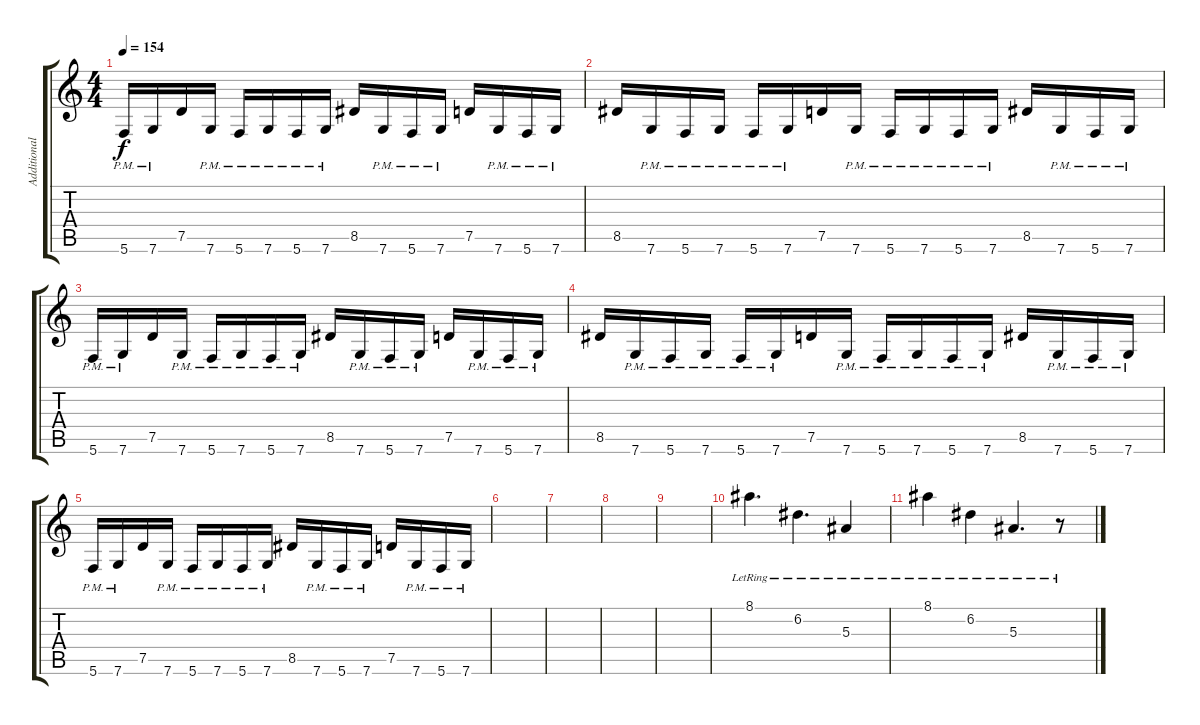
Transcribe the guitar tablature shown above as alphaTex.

\track ("Additional Guitar" "Additional") {instrument distortionguitar}
\staff {score tabs}
\tuning (D4 A3 F3 C3 G2 C2) {hide}
\ts (4 4)
\tempo 154
\clef g2
\ks c
5.6{pm}.16{dy f} 7.6{pm}.16 7.5.16 7.6{pm}.16 5.6{pm}.16 7.6{pm}.16 5.6{pm}.16 7.6{pm}.16 8.5.16 7.6{pm}.16 5.6{pm}.16 7.6{pm}.16 7.5.16 7.6{pm}.16 5.6{pm}.16 7.6{pm}.16 |
8.5.16 7.6{pm}.16 5.6{pm}.16 7.6{pm}.16 5.6{pm}.16 7.6{pm}.16 7.5.16 7.6{pm}.16 5.6{pm}.16 7.6{pm}.16 5.6{pm}.16 7.6{pm}.16 8.5.16 7.6{pm}.16 5.6{pm}.16 7.6{pm}.16 |
5.6{pm}.16 7.6{pm}.16 7.5.16 7.6{pm}.16 5.6{pm}.16 7.6{pm}.16 5.6{pm}.16 7.6{pm}.16 8.5.16 7.6{pm}.16 5.6{pm}.16 7.6{pm}.16 7.5.16 7.6{pm}.16 5.6{pm}.16 7.6{pm}.16 |
8.5.16 7.6{pm}.16 5.6{pm}.16 7.6{pm}.16 5.6{pm}.16 7.6{pm}.16 7.5.16 7.6{pm}.16 5.6{pm}.16 7.6{pm}.16 5.6{pm}.16 7.6{pm}.16 8.5.16 7.6{pm}.16 5.6{pm}.16 7.6{pm}.16 |
5.6{pm}.16 7.6{pm}.16 7.5.16 7.6{pm}.16 5.6{pm}.16 7.6{pm}.16 5.6{pm}.16 7.6{pm}.16 8.5.16 7.6{pm}.16 5.6{pm}.16 7.6{pm}.16 7.5.16 7.6{pm}.16 5.6{pm}.16 7.6{pm}.16 |
|
|
|
|
8.1{lr}.4{d} 6.2{lr}.4{d} 5.3{lr}.4 |
8.1{lr}.4 6.2{lr}.4 5.3{lr}.4{d} r.8
